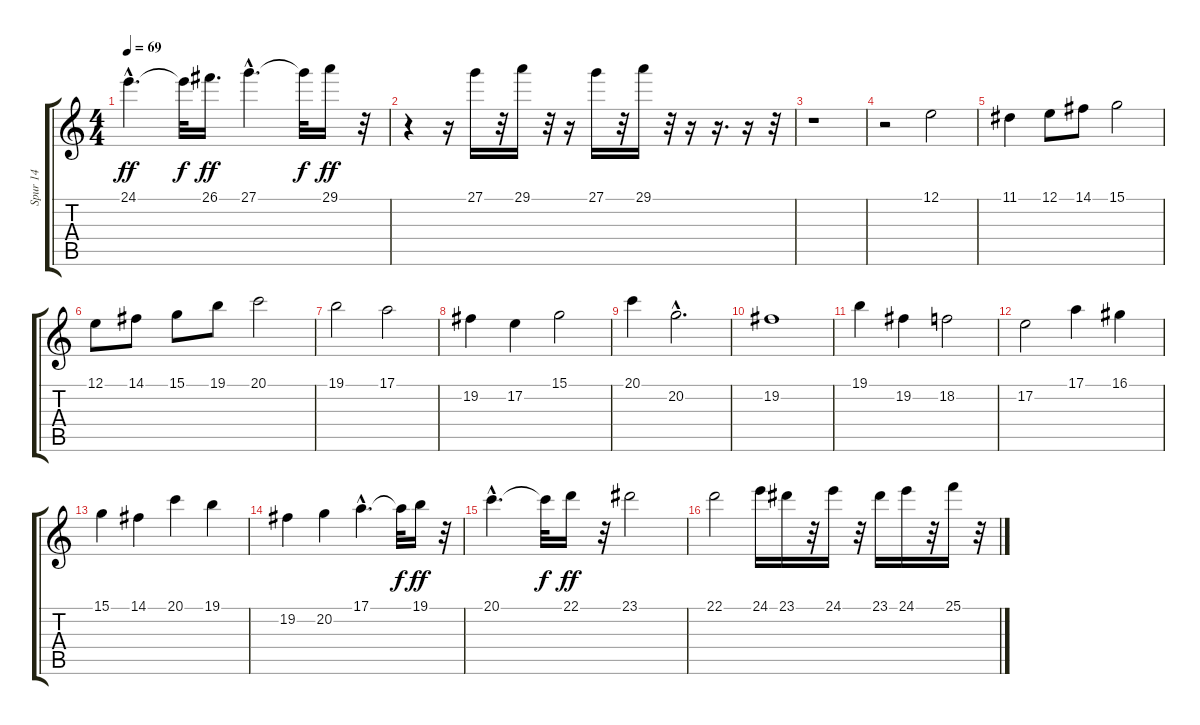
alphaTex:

\track ("Spur 14" "Spur 14") {instrument stringensemble1}
\staff {score tabs}
\tuning (E4 B3 G3 D3 A2 E2) {hide}
\ts (4 4)
\tempo 69
\clef g2
\ks c
24.1{hac}.4{d dy ff} 24.1{t}.32{dy f} 26.1.16{d dy ff} 27.1{hac}.4{d} 27.1{t}.32{dy f} 29.1.16{dy ff} r.32 |
r.4 r.16 27.1.16 r.32 29.1.16 r.32 r.16 27.1.16 r.32 29.1.16 r.32 r.16 r.16{d} r.16 r.32 |
r.1 |
r.2 12.1.2 |
11.1.4 12.1.8 14.1.8 15.1.2 |
12.1.8 14.1.8 15.1.8 19.1.8 20.1.2 |
19.1.2 17.1.2 |
19.2.4 17.2.4 15.1.2 |
20.1.4 20.2{hac}.2{d} |
19.2.1 |
19.1.4 19.2.4 18.2.2 |
17.2.2 17.1.4 16.1.4 |
15.1.4 14.1.4 20.1.4 19.1.4 |
19.2.4 20.2.4 17.1{hac}.4{d} 17.1{t}.32{dy f} 19.1.16{dy ff} r.32 |
20.1{hac}.4{d} 20.1{t}.32{dy f} 22.1.16{dy ff} r.32 23.1.2 |
22.1.2 24.1.16 23.1.16 r.32 24.1.16 r.32 23.1.16 24.1.16 r.32 25.1.16 r.32
